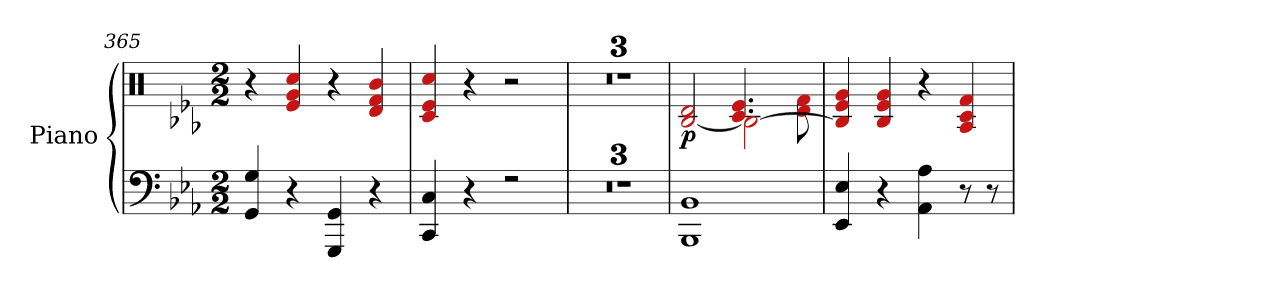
**kern	**kern	**dynam
*part1	*part1	*part1
*staff2	*staff1	*staff1/2
*I"Piano	*	*
*I'Pno	*	*
*clefF4	*clefX	*
*k[b-e-a-]	*k[b-e-a-]	*
*M2/2	*M2/2	*
=365	=365	=365
4GG/ 4G/	4r	.
4r	4en/ 4g/ 4cc/	.
4GGG/ 4GG/	4r	.
4r	4d/ 4f/ 4bn/	.
=366	=366	=366
4CC/ 4C/	4c/ 4en/ 4cc/	.
4r	4r	.
2rF	2r	.
=367	=367	=367
1r	1r	.
=368	=368	=368
1r	1r	.
!!LO:LB:g=z
=369	=369	=369
1r	1r	.
=370	=370	=370
*^	*^	*
!	!	!	!	!LO:DY:b
1BB-	1BBB-	[2B-/ 2d/	2ryy	p
.	.	2B-\_	4.c/ 4.e-/	.
.	.	.	8d\ 8f\	.
*v	*v	*	*	*
*	*v	*v	*
=371	=371	=371
4EE-/ 4E-/	4B-/] 4e-/ 4g/	.
4r	4B-/ 4e-/ 4g/	.
4AA-\ 4A-\	4r	.
8r	4A-/ 4c/ 4f/	.
8r	.	.
=	=	=
*-	*-	*-
